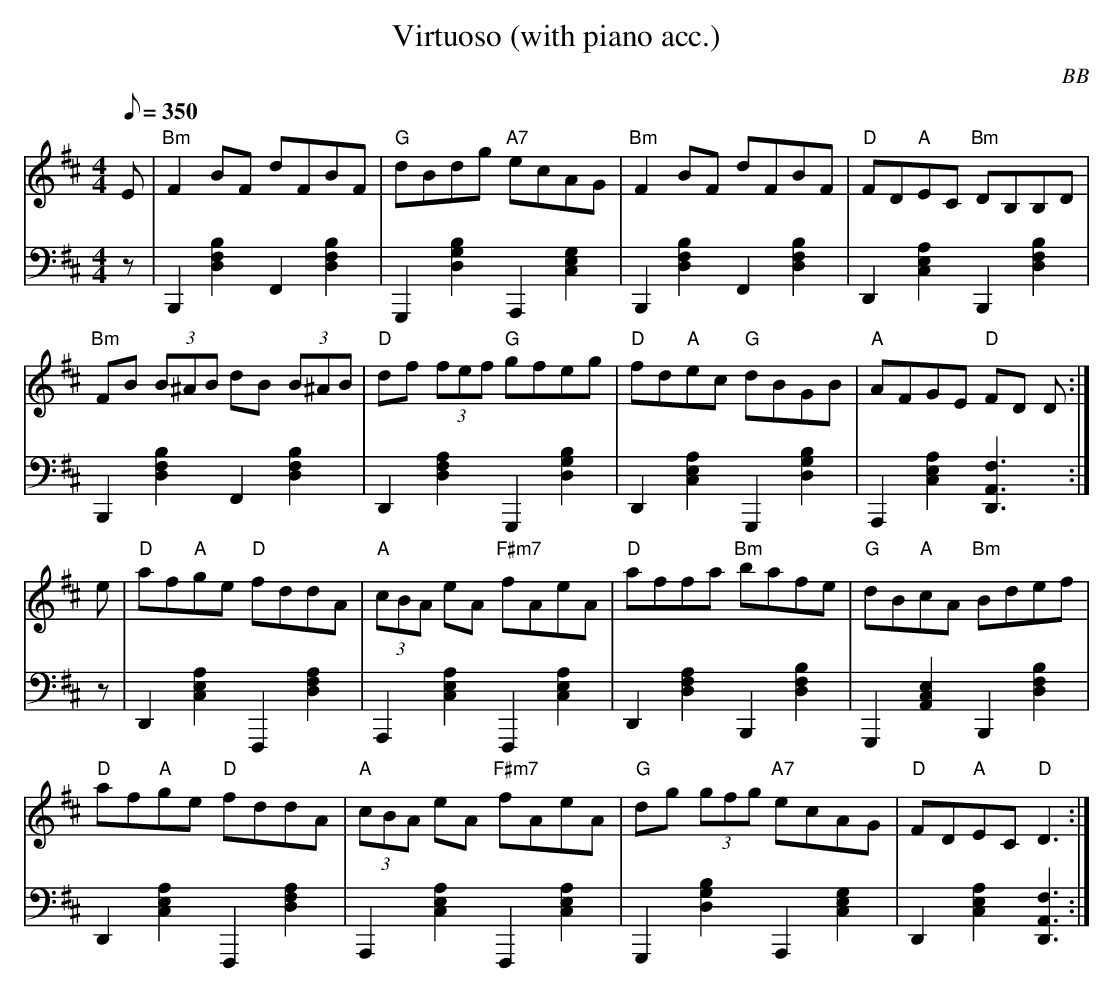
X:1
T: Virtuoso (with piano acc.)
C: BB
Q: 1/8=350
M: 4/4
L: 1/8
V: 1 program 1 110 %fiddle
V: 2 volume=70 clef=bass m=D program 1 01
K: D
[V:1] E|"Bm"F2 BF dFBF|"G"dBdg "A7"ecAG|"Bm"F2 BF dFBF|"D"FD"A"EC "Bm"DB,B,D|
[V:2] z|B,,2[B2D2F2]F,2[D2F2B2]|G,,2[G2D2B2]A,,2[G2C2E2]|B,,2[B2D2F2]F,2[D2F2B2]|\
D,2[A2E2C2]B,,2[B2D2F2]|
[V:1] "Bm"FB (3B^AB dB (3B^AB|"D"df (3fef "G"gfeg|"D"fd"A"ec "G"dBGB|"A"AFGE "D"FD D :|
[V:2] B,,2[B2D2F2]F,2[D2F2B2]|D,2[D2A2F2]G,,2[G2D2B2]|D,2[A2E2C2]G,,2[G2D2B2]|\
A,,2[A2E2C2][D,3A,3F3]:|
[V:1] e|"D"af"A"ge "D"fddA|"A"(3cBA eA "F#m7"fAeA|"D"affa "Bm"bafe|"G"dB"A"cA "Bm"Bdef|
[V:2] z|D,2[A2E2C2]F,,2[D2A2F2]|A,,2[A2C2E2]F,,2[A2C2E2]|D,2[D2A2F2]B,,2[B2D2F2]|\
G,,2[A,2E2C2]B,,2[B2D2F2]|
[V:1] "D"af"A"ge "D"fddA|"A"(3cBA eA "F#m7"fAeA|"G"dg (3gfg "A7"ecAG|"D"FD"A"EC "D"D3 :|
[V:2] D,2[A2E2C2]F,,2[D2A2F2]|A,,2[A2C2E2]F,,2[A2C2E2]|G,,2[G2D2B2]A,,2[G2C2E2]|
D,2[A2E2C2][D,3A,3F3] :|
